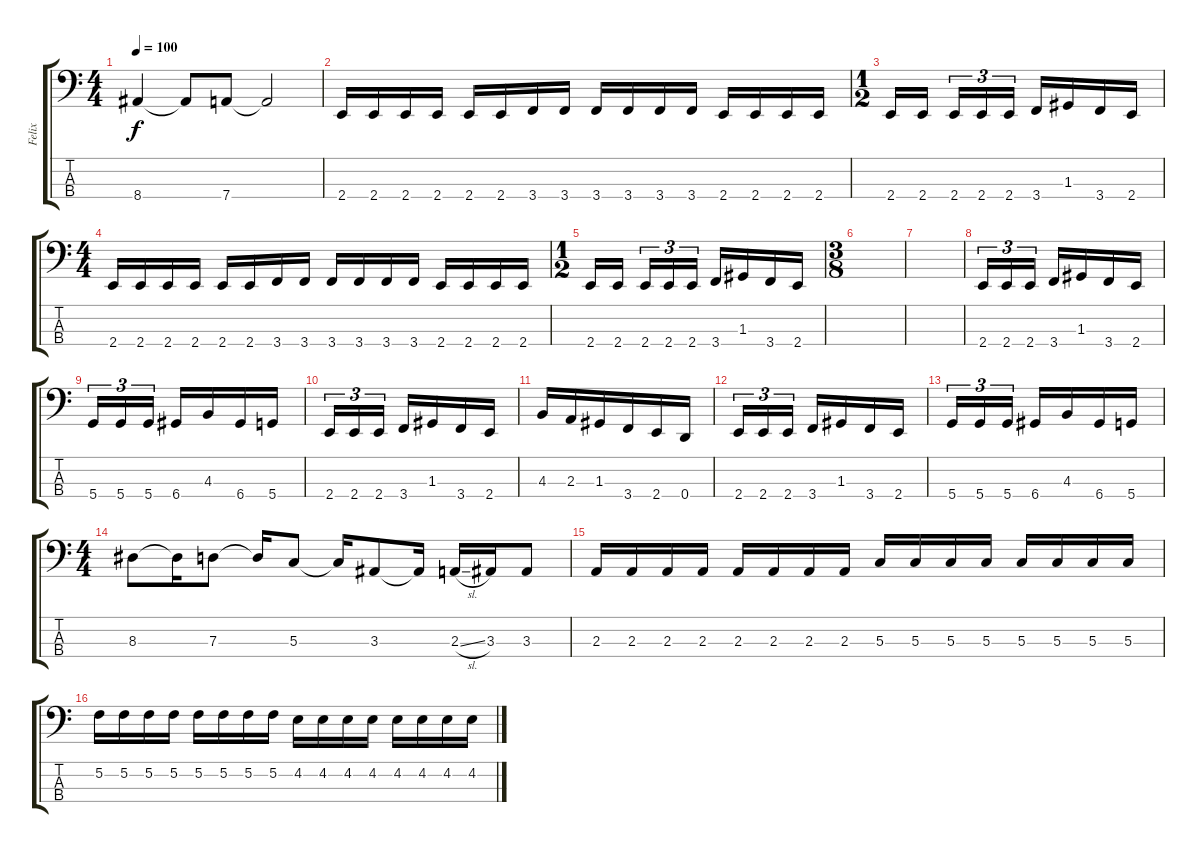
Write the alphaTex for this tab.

\track ("Felix" "Felix") {instrument electricbassfinger}
\staff {score tabs}
\tuning (F2 C2 G1 D1) {hide}
\ts (4 4)
\tempo 100
\clef f4
\ks c
8.4.4{dy f} 8.4{t}.8 7.4.8 7.4{t}.2 |
2.4.16 2.4.16 2.4.16 2.4.16 2.4.16 2.4.16 3.4.16 3.4.16 3.4.16 3.4.16 3.4.16 3.4.16 2.4.16 2.4.16 2.4.16 2.4.16 |
\ts (1 2)
2.4.16 2.4.16{beam splitsecondary} 2.4.16{tu (3 2)} 2.4.16{tu (3 2)} 2.4.16{tu (3 2) beam splitsecondary} 3.4.16 1.3.16 3.4.16 2.4.16 |
\ts (4 4)
2.4.16 2.4.16 2.4.16 2.4.16 2.4.16 2.4.16 3.4.16 3.4.16 3.4.16 3.4.16 3.4.16 3.4.16 2.4.16 2.4.16 2.4.16 2.4.16 |
\ts (1 2)
2.4.16 2.4.16{beam splitsecondary} 2.4.16{tu (3 2)} 2.4.16{tu (3 2)} 2.4.16{tu (3 2) beam splitsecondary} 3.4.16 1.3.16 3.4.16 2.4.16 |
\ts (3 8)
|
|
2.4.16{tu (3 2)} 2.4.16{tu (3 2)} 2.4.16{tu (3 2)} 3.4.16 1.3.16 3.4.16 2.4.16 |
5.4.16{tu (3 2)} 5.4.16{tu (3 2)} 5.4.16{tu (3 2)} 6.4.16 4.3.16 6.4.16 5.4.16 |
2.4.16{tu (3 2)} 2.4.16{tu (3 2)} 2.4.16{tu (3 2)} 3.4.16 1.3.16 3.4.16 2.4.16 |
4.3.16 2.3.16 1.3.16 3.4.16 2.4.16 0.4.16 |
2.4.16{tu (3 2)} 2.4.16{tu (3 2)} 2.4.16{tu (3 2)} 3.4.16 1.3.16 3.4.16 2.4.16 |
5.4.16{tu (3 2)} 5.4.16{tu (3 2)} 5.4.16{tu (3 2)} 6.4.16 4.3.16 6.4.16 5.4.16 |
\ts (4 4)
8.3.8 8.3{t}.16 7.3.8 7.3{t}.16 5.3.8 5.3{t}.16 3.3.8 3.3{t}.16 2.3{sl}.16 3.3.16 3.3.8 |
2.3.16 2.3.16 2.3.16 2.3.16 2.3.16 2.3.16 2.3.16 2.3.16 5.3.16 5.3.16 5.3.16 5.3.16 5.3.16 5.3.16 5.3.16 5.3.16 |
5.2.16 5.2.16 5.2.16 5.2.16 5.2.16 5.2.16 5.2.16 5.2.16 4.2.16 4.2.16 4.2.16 4.2.16 4.2.16 4.2.16 4.2.16 4.2.16
